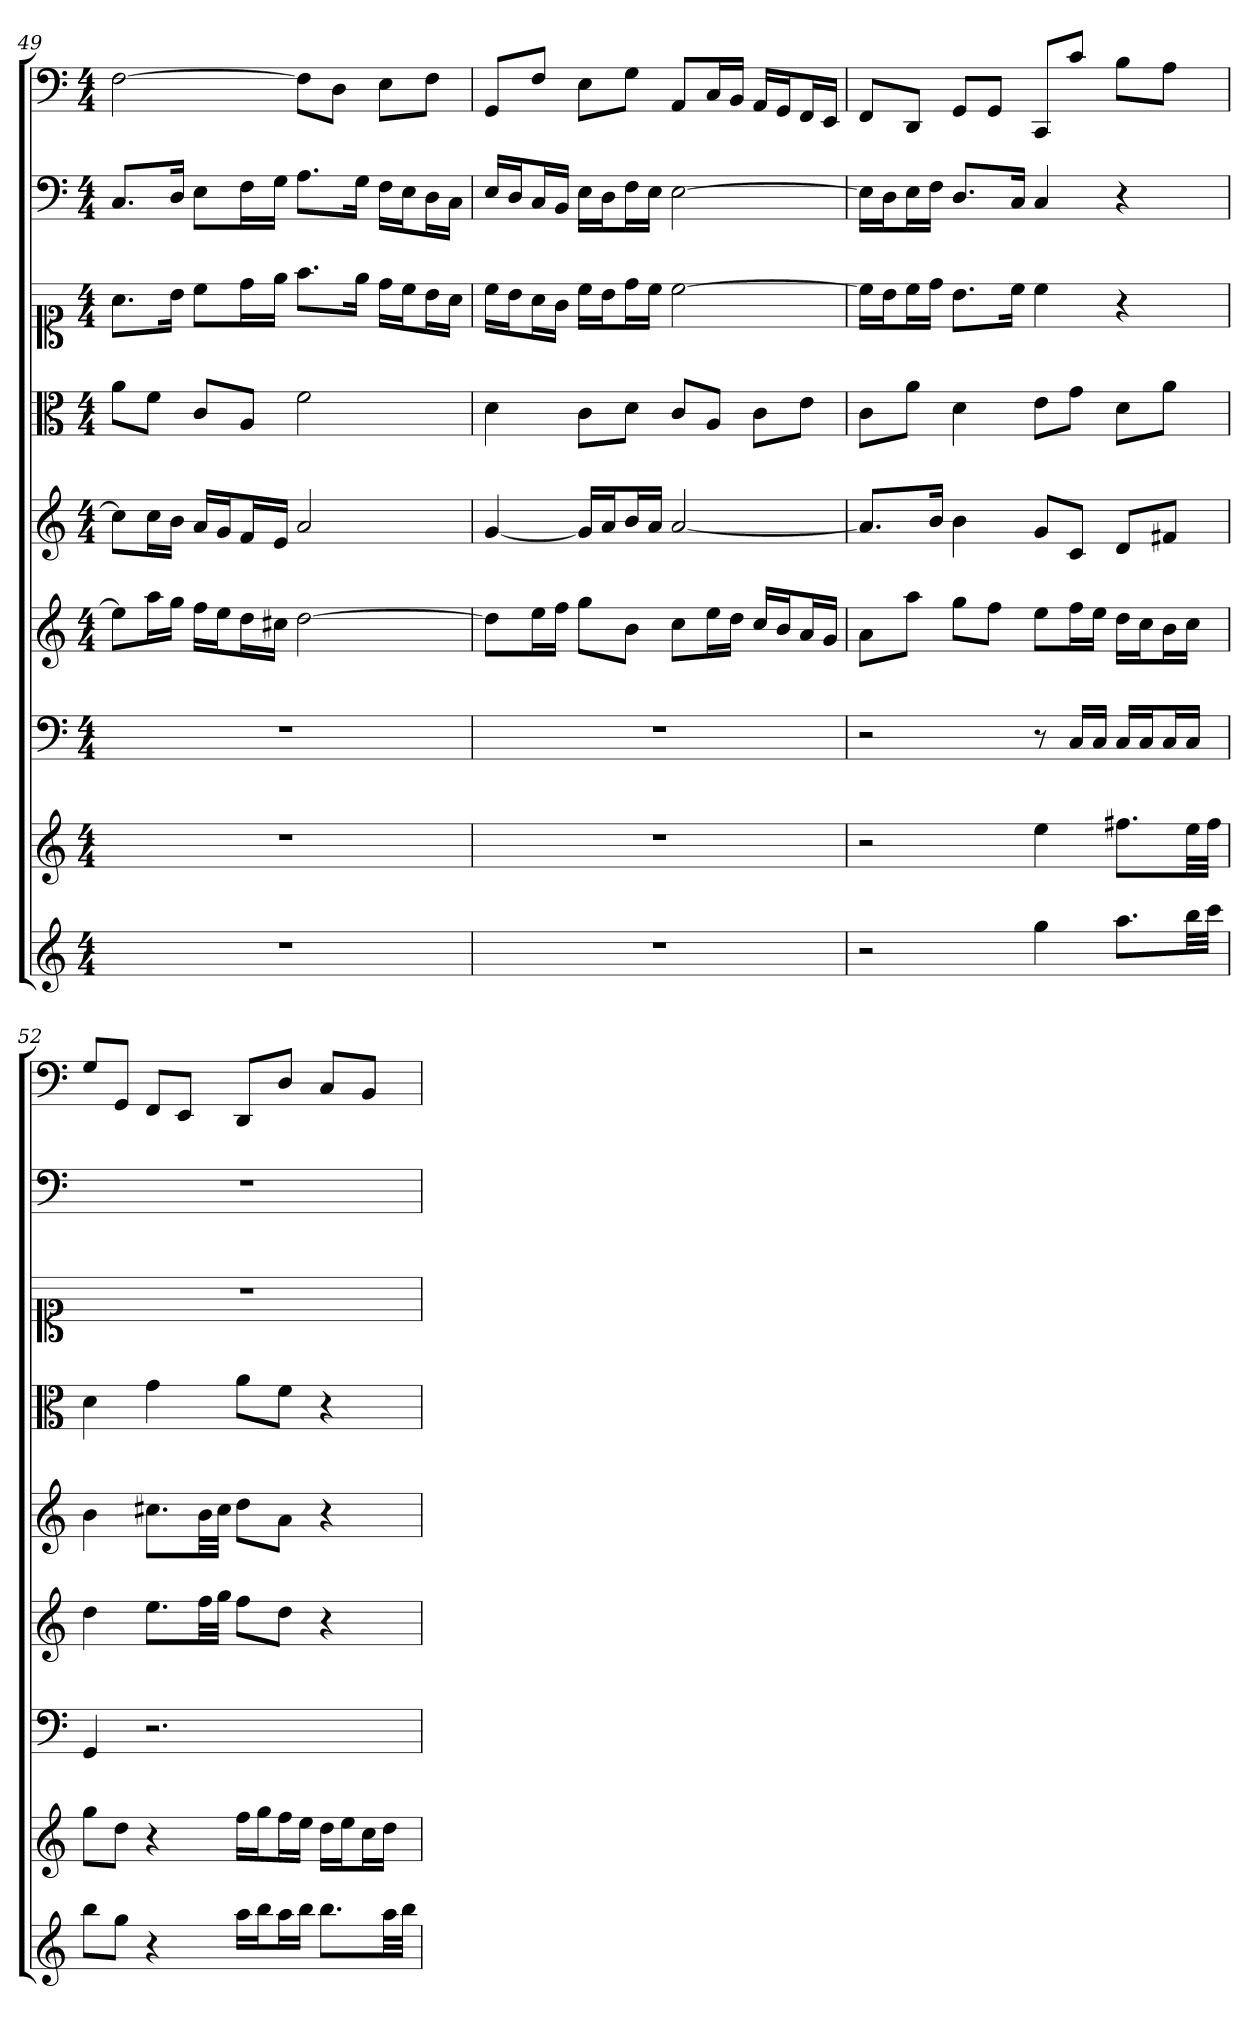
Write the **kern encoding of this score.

**kern	**kern	**kern	**kern	**kern	**kern	**kern	**kern	**kern
*part9	*part8	*part7	*part6	*part5	*part4	*part3	*part2	*part1
*staff9	*staff8	*staff7	*staff6	*staff5	*staff4	*staff3	*staff2	*staff1
*	*	*clefF4	*	*	*clefC3	*clefC1	*clefF4	*clefF4
*k[]	*k[]	*k[]	*k[]	*k[]	*k[]	*k[]	*k[]	*k[]
*C:	*C:	*C:	*C:	*C:	*C:	*C:	*C:	*C:
*M4/4	*M4/4	*M4/4	*M4/4	*M4/4	*M4/4	*M4/4	*M4/4	*M4/4
=49	=49	=49	=49	=49	=49	=49	=49	=49
1r	1r	1r	8eeL]	8ccL]	8a\L	8.a\L	8.C/L	[2F
.	.	.	16aaL	16ccL	8f\J	.	.	.
.	.	.	16ggJJ	16bJJ	.	16b\Jk	16D/Jk	.
.	.	.	16ffLL	16aLL	8c/L	8cc\L	8E\L	.
.	.	.	16eeJ	16gJ	.	.	.	.
.	.	.	16ddL	16fL	8A/J	16dd\L	16F\L	.
.	.	.	16cc#XJJ	16eJJ	.	16ee\JJ	16G\JJ	.
.	.	.	[2dd	2a	2f	8.ff\L	8.A\L	8F\L]
.	.	.	.	.	.	.	.	8D\J
.	.	.	.	.	.	16ee\Jk	16G\Jk	.
.	.	.	.	.	.	16dd\LL	16F\LL	8E\L
.	.	.	.	.	.	16cc\J	16E\J	.
.	.	.	.	.	.	16b\L	16D\L	8F\J
.	.	.	.	.	.	16a\JJ	16C\JJ	.
=50	=50	=50	=50	=50	=50	=50	=50	=50
1r	1r	1r	8ddL]	[4g	4d	16cc\LL	16E/LL	8GG/L
.	.	.	.	.	.	16b\J	16D/J	.
.	.	.	16eeL	.	.	16a\L	16C/L	8F/J
.	.	.	16ffJJ	.	.	16g\JJ	16BB/JJ	.
.	.	.	8ggL	16gLL]	8c\L	16cc\LL	16E\LL	8E\L
.	.	.	.	16aJ	.	16b\J	16D\J	.
.	.	.	8bJ	16bL	8d\J	16dd\L	16F\L	8G\J
.	.	.	.	16aJJ	.	16cc\JJ	16E\JJ	.
.	.	.	8ccL	[2a	8c/L	[2cc	[2E	8AA/L
.	.	.	16eeL	.	8A/J	.	.	16C/L
.	.	.	16ddJJ	.	.	.	.	16BB/JJ
.	.	.	16ccLL	.	8c\L	.	.	16AA/LL
.	.	.	16bJ	.	.	.	.	16GG/J
.	.	.	16aL	.	8e\J	.	.	16FF/L
.	.	.	16gJJ	.	.	.	.	16EE/JJ
=51	=51	=51	=51	=51	=51	=51	=51	=51
2r	2r	2r	8aL	8.aL]	8c\L	16cc\LL]	16E\LL]	8FF/L
.	.	.	.	.	.	16b\J	16D\J	.
.	.	.	8aaJ	.	8a\J	16cc\L	16E\L	8DD/J
.	.	.	.	16bJk	.	16dd\JJ	16F\JJ	.
.	.	.	8ggL	4b	4d	8.b\L	8.D/L	8GG/L
.	.	.	8ffJ	.	.	.	.	8GG/J
.	.	.	.	.	.	16cc\Jk	16C/Jk	.
4gg	4ee	8r	8eeL	8gL	8e\L	4cc	4C	8CC/L
.	.	16C/LL	16ffL	8cJ	8g\J	.	.	8c/J
.	.	16C/JJ	16eeJJ	.	.	.	.	.
8.aaL	8.ff#XL	16C/LL	16ddLL	8dL	8d\L	4r	4r	8B\L
.	.	16C/J	16ccJ	.	.	.	.	.
.	.	16C/L	16bL	8f#XJ	8a\J	.	.	8A\J
32bbLL	32eeLL	16C/JJ	16ccJJ	.	.	.	.	.
32cccJJJ	32ff#JJJ	.	.	.	.	.	.	.
=52	=52	=52	=52	=52	=52	=52	=52	=52
8bbL	8ggL	4GG	4dd	4b	4d	1r	1r	8G/L
8ggJ	8ddJ	.	.	.	.	.	.	8GG/J
4r	4r	2.r	8.eeL	8.cc#XL	4g	.	.	8FF/L
.	.	.	.	.	.	.	.	8EE/J
.	.	.	32ffLL	32bLL	.	.	.	.
.	.	.	32ggJJJ	32cc#JJJ	.	.	.	.
16aaLL	16ffLL	.	8ffL	8ddL	8a\L	.	.	8DD/L
16bbJ	16ggJ	.	.	.	.	.	.	.
16aaL	16ffL	.	8ddJ	8aJ	8f\J	.	.	8D/J
16bbJJ	16eeJJ	.	.	.	.	.	.	.
8.bbL	16ddLL	.	4r	4r	4r	.	.	8C/L
.	16eeJ	.	.	.	.	.	.	.
.	16ccL	.	.	.	.	.	.	8BB/J
32aaLL	16ddJJ	.	.	.	.	.	.	.
32bbJJJ	.	.	.	.	.	.	.	.
=	=	=	=	=	=	=	=	=
*-	*-	*-	*-	*-	*-	*-	*-	*-
